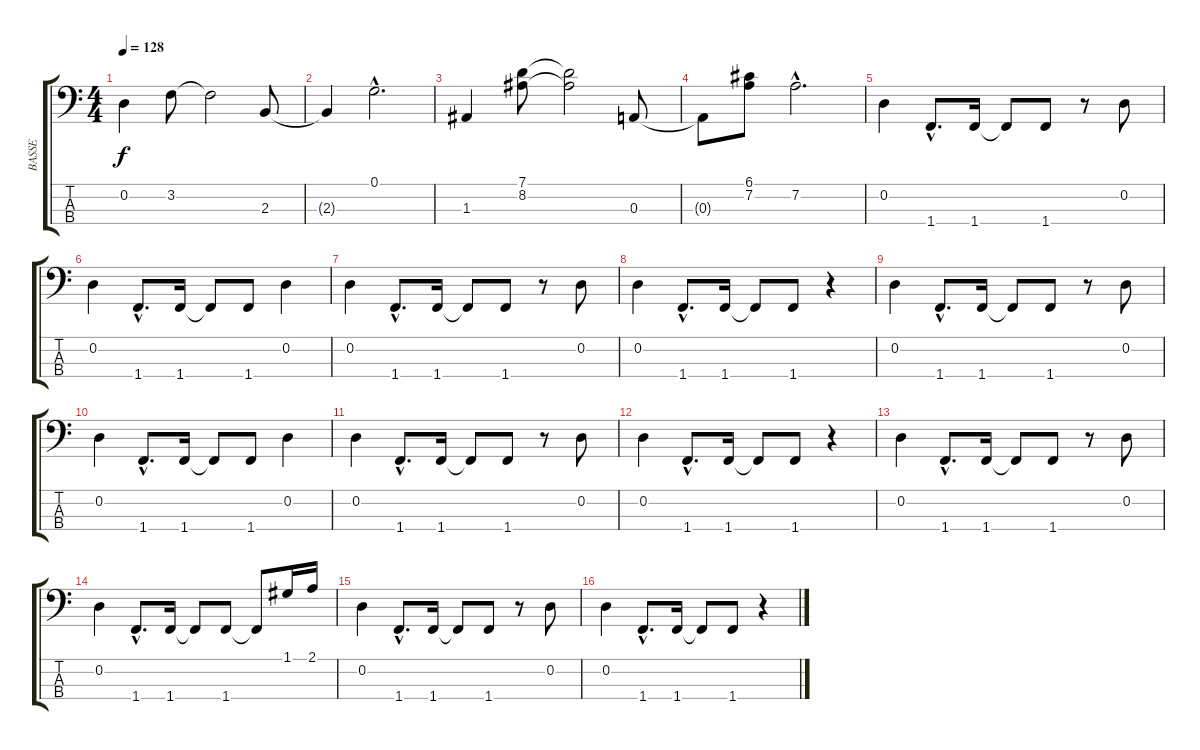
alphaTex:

\track ("BASSE" "BASSE") {instrument electricbasspick}
\staff {score tabs}
\tuning (G2 D2 A1 E1) {hide}
\ts (4 4)
\tempo 128
\clef f4
\ks c
0.2.4{dy f} 3.2.8 3.2{t}.2 2.3.8 |
2.3{t}.4 0.1{hac}.2{d} |
1.3.4 (7.1 8.2).8 (7.1{t} 8.2{t}).2 0.3.8 |
0.3{t}.8 (6.1 7.2).8 7.2{hac}.2{d} |
0.2.4 1.4{hac}.8{d} 1.4.16 1.4{t}.8 1.4.8 r.8 0.2.8 |
0.2.4 1.4{hac}.8{d} 1.4.16 1.4{t}.8 1.4.8 0.2.4 |
0.2.4 1.4{hac}.8{d} 1.4.16 1.4{t}.8 1.4.8 r.8 0.2.8 |
0.2.4 1.4{hac}.8{d} 1.4.16 1.4{t}.8 1.4.8 r.4 |
0.2.4 1.4{hac}.8{d} 1.4.16 1.4{t}.8 1.4.8 r.8 0.2.8 |
0.2.4 1.4{hac}.8{d} 1.4.16 1.4{t}.8 1.4.8 0.2.4 |
0.2.4 1.4{hac}.8{d} 1.4.16 1.4{t}.8 1.4.8 r.8 0.2.8 |
0.2.4 1.4{hac}.8{d} 1.4.16 1.4{t}.8 1.4.8 r.4 |
0.2.4 1.4{hac}.8{d} 1.4.16 1.4{t}.8 1.4.8 r.8 0.2.8 |
0.2.4 1.4{hac}.8{d} 1.4.16 1.4{t}.8 1.4.8 1.4{t}.8 1.1.16 2.1.16 |
0.2.4 1.4{hac}.8{d} 1.4.16 1.4{t}.8 1.4.8 r.8 0.2.8 |
0.2.4 1.4{hac}.8{d} 1.4.16 1.4{t}.8 1.4.8 r.4
